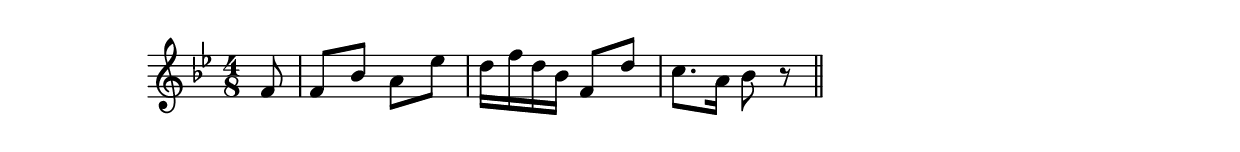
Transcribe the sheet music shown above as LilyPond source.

\version "2.19.49"
%{\header {
  title = "Das Wandern"
  composer = "Franz Schubert"
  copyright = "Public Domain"
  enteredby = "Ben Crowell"
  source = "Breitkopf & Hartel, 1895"
}%}
%{\tempo 8=230
 %}\score{{\key bes\major
\time 4/8
\relative f' {
 \partial 8  f8 | f bes a es' | d16 f d bes f8 d' | c8. a16 bes8 r8 \bar "||"
}
}}